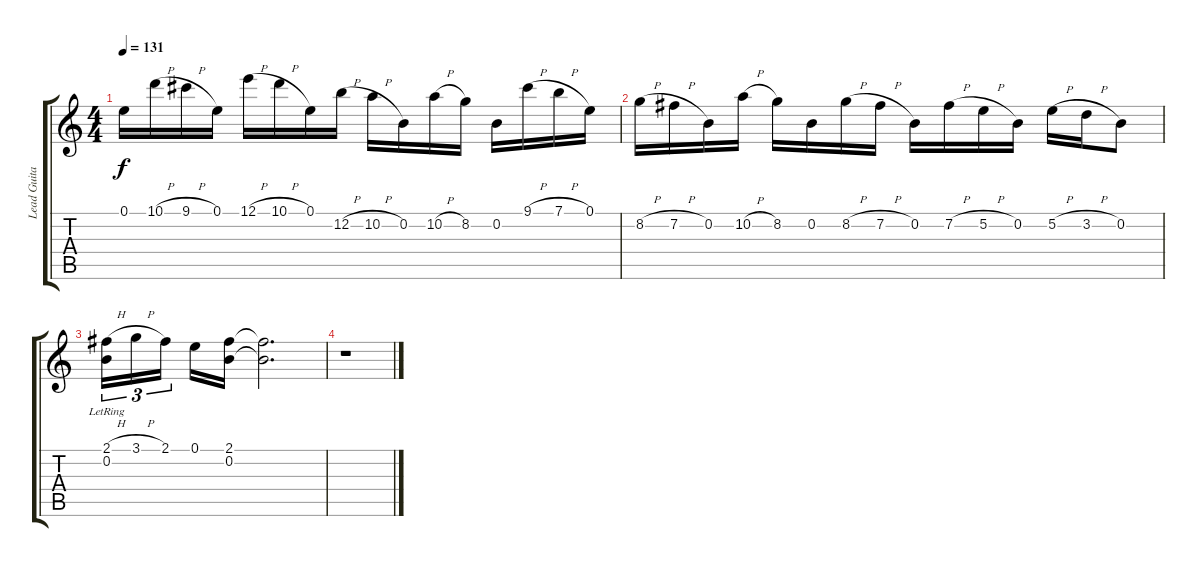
\track ("Lead Guitar" "Lead Guita") {instrument distortionguitar}
\staff {score tabs}
\tuning (E4 B3 G3 D3 A2 E2) {hide}
\ts (4 4)
\tempo 131
\clef g2
\ks c
0.1.16{dy f} 10.1{h}.16 9.1{h}.16 0.1.16 12.1{h}.16 10.1{h}.16 0.1.16 12.2{h}.16 10.2{h}.16 0.2.16 10.2{h}.16 8.2.16 0.2.16 9.1{h}.16 7.1{h}.16 0.1.16 |
8.2{h}.16 7.2{h}.16 0.2.16 10.2{h}.16 8.2.16 0.2.16 8.2{h}.16 7.2{h}.16 0.2.16 7.2{h}.16 5.2{h}.16 0.2.16 5.2{h}.16 3.2{h}.16 0.2.8 |
(2.1{h} 0.2{lr}).16{tu (3 2)} 3.1{h}.16{tu (3 2)} 2.1.16{tu (3 2) beam splitsecondary} 0.1.16 (2.1 0.2).16 (2.1{t} 0.2{t}).2{d} |
r.1
